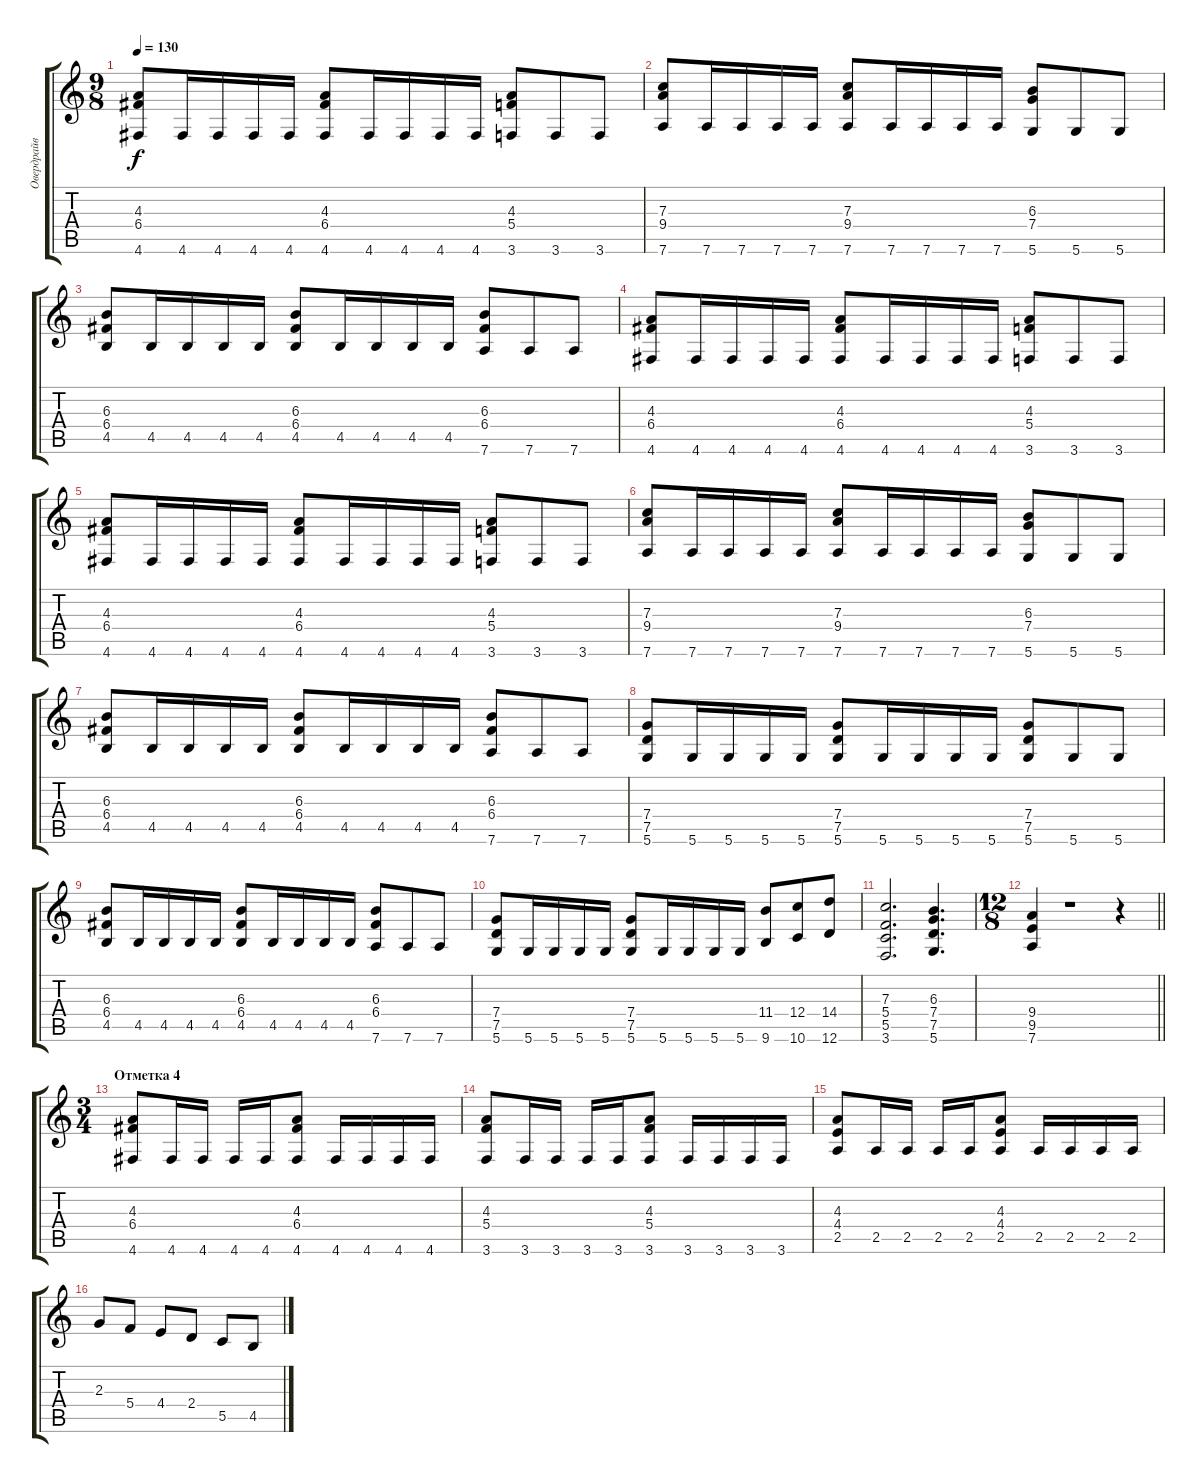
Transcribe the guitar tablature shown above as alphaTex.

\track ("Овердрайв" "Овердрайв") {instrument overdrivenguitar}
\staff {score tabs}
\tuning (D4 A3 F3 C3 G2 D2) {hide}
\ts (9 8)
\tempo 130
\clef g2
\ks c
(4.3 6.4 4.6).8{dy f} 4.6.16 4.6.16 4.6.16 4.6.16 (4.3 6.4 4.6).8 4.6.16 4.6.16 4.6.16 4.6.16 (4.3 5.4 3.6).8 3.6.8 3.6.8 |
(7.3 9.4 7.6).8 7.6.16 7.6.16 7.6.16 7.6.16 (7.3 9.4 7.6).8 7.6.16 7.6.16 7.6.16 7.6.16 (6.3 7.4 5.6).8 5.6.8 5.6.8 |
(6.3 6.4 4.5).8 4.5.16 4.5.16 4.5.16 4.5.16 (6.3 6.4 4.5).8 4.5.16 4.5.16 4.5.16 4.5.16 (6.3 6.4 7.6).8 7.6.8 7.6.8 |
(4.3 6.4 4.6).8 4.6.16 4.6.16 4.6.16 4.6.16 (4.3 6.4 4.6).8 4.6.16 4.6.16 4.6.16 4.6.16 (4.3 5.4 3.6).8 3.6.8 3.6.8 |
(4.3 6.4 4.6).8 4.6.16 4.6.16 4.6.16 4.6.16 (4.3 6.4 4.6).8 4.6.16 4.6.16 4.6.16 4.6.16 (4.3 5.4 3.6).8 3.6.8 3.6.8 |
(7.3 9.4 7.6).8 7.6.16 7.6.16 7.6.16 7.6.16 (7.3 9.4 7.6).8 7.6.16 7.6.16 7.6.16 7.6.16 (6.3 7.4 5.6).8 5.6.8 5.6.8 |
(6.3 6.4 4.5).8 4.5.16 4.5.16 4.5.16 4.5.16 (6.3 6.4 4.5).8 4.5.16 4.5.16 4.5.16 4.5.16 (6.3 6.4 7.6).8 7.6.8 7.6.8 |
(7.4 7.5 5.6).8 5.6.16 5.6.16 5.6.16 5.6.16 (7.4 7.5 5.6).8 5.6.16 5.6.16 5.6.16 5.6.16 (7.4 7.5 5.6).8 5.6.8 5.6.8 |
(6.3 6.4 4.5).8 4.5.16 4.5.16 4.5.16 4.5.16 (6.3 6.4 4.5).8 4.5.16 4.5.16 4.5.16 4.5.16 (6.3 6.4 7.6).8 7.6.8 7.6.8 |
(7.4 7.5 5.6).8 5.6.16 5.6.16 5.6.16 5.6.16 (7.4 7.5 5.6).8 5.6.16 5.6.16 5.6.16 5.6.16 (11.4 9.6).8 (12.4 10.6).8 (14.4 12.6).8 |
(7.3 5.4 5.5 3.6).2{d} (6.3 7.4 7.5 5.6).4{d} |
\ts (12 8)
\barLineRight lightlight
(9.4 9.5 7.6).4 r.1 r.4 |
\ts (3 4)
\section ("" "Отметка 4")
(4.3 6.4 4.6).8 4.6.16 4.6.16 4.6.16 4.6.16 (4.3 6.4 4.6).8 4.6.16 4.6.16 4.6.16 4.6.16 |
(4.3 5.4 3.6).8 3.6.16 3.6.16 3.6.16 3.6.16 (4.3 5.4 3.6).8 3.6.16 3.6.16 3.6.16 3.6.16 |
(4.3 4.4 2.5).8 2.5.16 2.5.16 2.5.16 2.5.16 (4.3 4.4 2.5).8 2.5.16 2.5.16 2.5.16 2.5.16 |
2.3.8 5.4.8 4.4.8 2.4.8 5.5.8 4.5.8
